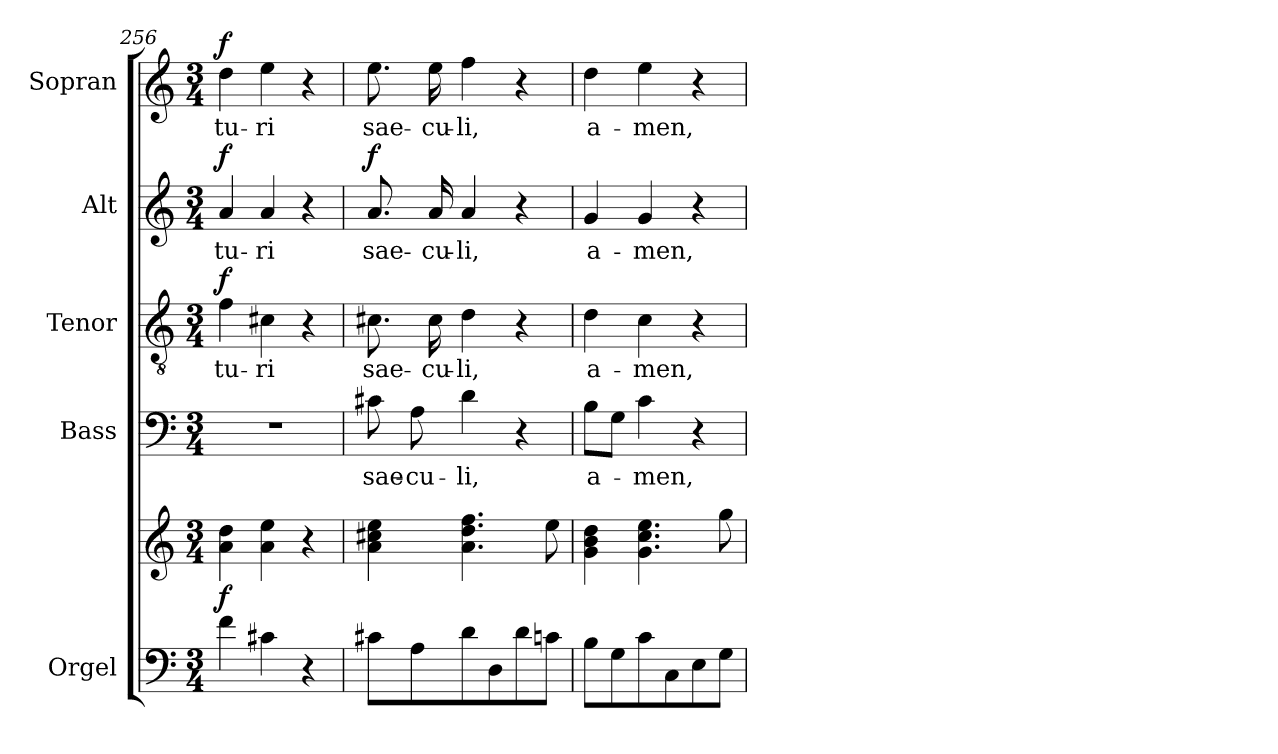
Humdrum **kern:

**kern	**kern	**dynam	**kern	**text	**kern	**text	**dynam	**kern	**text	**dynam	**kern	**text	**dynam
*part5	*part5	*part5	*part4	*part4	*part3	*part3	*part3	*part2	*part2	*part2	*part1	*part1	*part1
*staff6	*staff5	*staff5/6	*staff4	*staff4	*staff3	*staff3	*staff3	*staff2	*staff2	*staff2	*staff1	*staff1	*staff1
*I"Orgel	*	*	*I"Bass	*	*I"Tenor	*	*	*I"Alt	*	*	*I"Sopran	*	*
*I'Org.	*	*	*I'B.	*	*I'T.	*	*	*I'A.	*	*	*I'S.	*	*
!!LO:LB:g=z
*clefF4	*clefG2	*	*clefF4	*	*clefGv2	*	*	*clefG2	*	*	*clefG2	*	*
*k[]	*k[]	*	*k[]	*	*k[]	*	*	*k[]	*	*	*k[]	*	*
*C:	*C:	*	*C:	*	*C:	*	*	*C:	*	*	*C:	*	*
*M3/4	*M3/4	*	*M3/4	*	*M3/4	*	*	*M3/4	*	*	*M3/4	*	*
=256	=256	=256	=256	=256	=256	=256	=256	=256	=256	=256	=256	=256	=256
!	!	!LO:DY:b	!	!	!	!LO:LY:b	!LO:DY:a	!	!LO:LY:b	!LO:DY:a	!	!LO:LY:b	!LO:DY:a
4f\	4a\ 4dd\	f	2.r	.	4f\	-tu-	f	4a/	-tu-	f	4dd\	-tu-	f
!	!	!	!	!	!	!LO:LY:b	!	!	!LO:LY:b	!	!	!LO:LY:b	!
4c#X\	4a\ 4ee\	.	.	.	4c#X\	-ri	.	4a/	-ri	.	4ee\	-ri	.
4r	4r	.	.	.	4r	.	.	4r	.	.	4r	.	.
=257	=257	=257	=257	=257	=257	=257	=257	=257	=257	=257	=257	=257	=257
!	!	!	!	!LO:LY:b	!	!LO:LY:b	!	!	!LO:LY:b	!LO:DY:a	!	!LO:LY:b	!
8c#X\L	4a\ 4cc#X\ 4ee\	.	8c#X\	sae-	8.c#X\	sae-	.	8.a/	sae-	f	8.ee\	sae-	.
!	!	!	!	!LO:LY:b	!	!	!	!	!	!	!	!	!
8A\	.	.	8A\	-cu-	.	.	.	.	.	.	.	.	.
!	!	!	!	!	!	!LO:LY:b	!	!	!LO:LY:b	!	!	!LO:LY:b	!
.	.	.	.	.	16c#\	-cu-	.	16a/	-cu-	.	16ee\	-cu-	.
!	!	!	!	!LO:LY:b	!	!LO:LY:b	!	!	!LO:LY:b	!	!	!LO:LY:b	!
8d\	4.a\ 4.dd\ 4.ff\	.	4d\	-li,	4d\	-li,	.	4a/	-li,	.	4ff\	-li,	.
8D\	.	.	.	.	.	.	.	.	.	.	.	.	.
8d\	.	.	4r	.	4r	.	.	4r	.	.	4r	.	.
8cn\J	8ee\	.	.	.	.	.	.	.	.	.	.	.	.
=258	=258	=258	=258	=258	=258	=258	=258	=258	=258	=258	=258	=258	=258
!	!	!	!	!LO:LY:b	!	!LO:LY:b	!	!	!LO:LY:b	!	!	!LO:LY:b	!
8B\L	4g\ 4b\ 4dd\	.	8B\L	a-	4d\	a-	.	4g/	a-	.	4dd\	a-	.
8G\	.	.	8G\J	.	.	.	.	.	.	.	.	.	.
!	!	!	!	!LO:LY:b	!	!LO:LY:b	!	!	!LO:LY:b	!	!	!LO:LY:b	!
8c\	4.g\ 4.cc\ 4.ee\	.	4c\	-men,	4c\	-men,	.	4g/	-men,	.	4ee\	-men,	.
8C\	.	.	.	.	.	.	.	.	.	.	.	.	.
8E\	.	.	4r	.	4r	.	.	4r	.	.	4r	.	.
8G\J	8gg\	.	.	.	.	.	.	.	.	.	.	.	.
=	=	=	=	=	=	=	=	=	=	=	=	=	=
*-	*-	*-	*-	*-	*-	*-	*-	*-	*-	*-	*-	*-	*-
